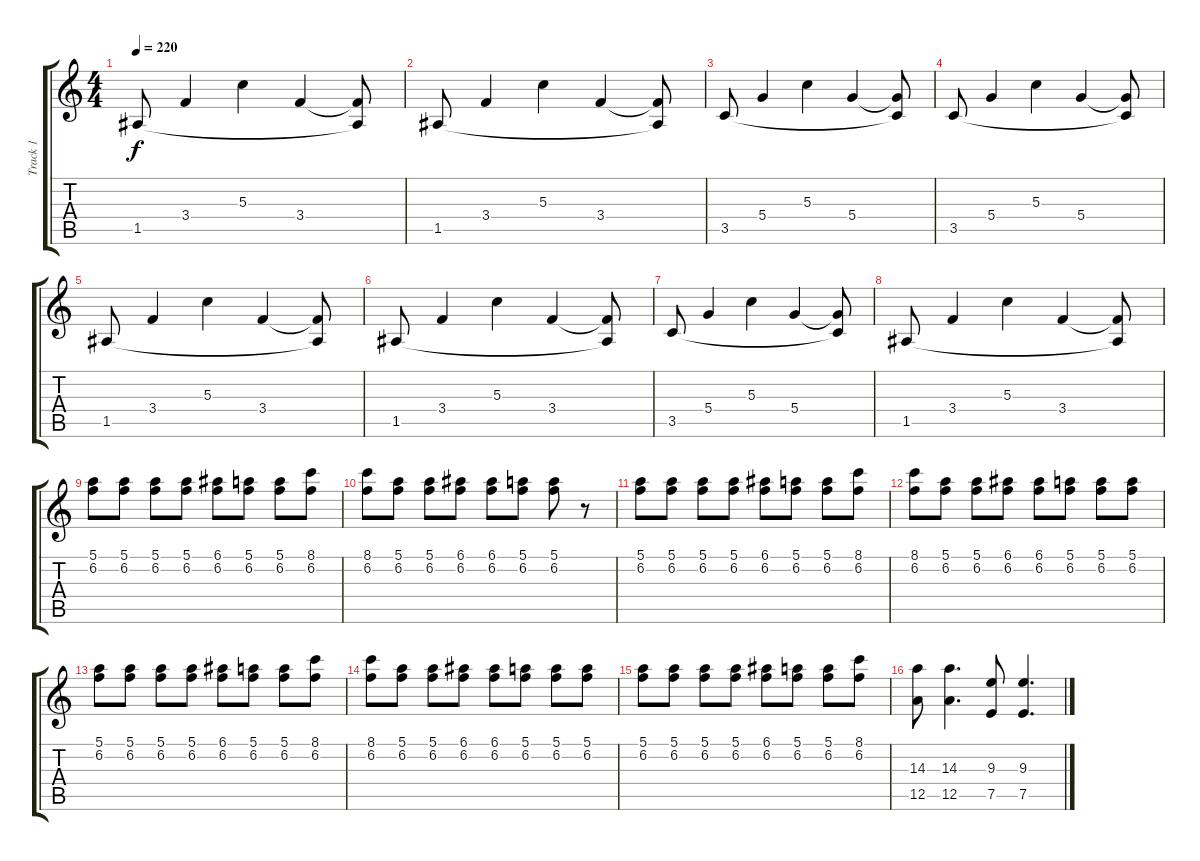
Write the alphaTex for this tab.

\track ("Track 1" "Track 1") {instrument distortionguitar}
\staff {score tabs}
\tuning (E4 B3 G3 D3 A2 D2) {hide}
\ts (4 4)
\tempo 220
\clef g2
\ks c
1.5.8{dy f} 3.4.4 5.3.4 3.4.4 (3.4{t} 1.5{t}).8 |
1.5.8 3.4.4 5.3.4 3.4.4 (3.4{t} 1.5{t}).8 |
3.5.8 5.4.4 5.3.4 5.4.4 (5.4{t} 3.5{t}).8 |
3.5.8 5.4.4 5.3.4 5.4.4 (5.4{t} 3.5{t}).8 |
1.5.8 3.4.4 5.3.4 3.4.4 (3.4{t} 1.5{t}).8 |
1.5.8 3.4.4 5.3.4 3.4.4 (3.4{t} 1.5{t}).8 |
3.5.8 5.4.4 5.3.4 5.4.4 (5.4{t} 3.5{t}).8 |
1.5.8 3.4.4 5.3.4 3.4.4 (3.4{t} 1.5{t}).8 |
(5.1 6.2).8 (5.1 6.2).8 (5.1 6.2).8 (5.1 6.2).8 (6.1 6.2).8 (5.1 6.2).8 (5.1 6.2).8 (8.1 6.2).8 |
(8.1 6.2).8 (5.1 6.2).8 (5.1 6.2).8 (6.1 6.2).8 (6.1 6.2).8 (5.1 6.2).8 (5.1 6.2).8 r.8 |
(5.1 6.2).8 (5.1 6.2).8 (5.1 6.2).8 (5.1 6.2).8 (6.1 6.2).8 (5.1 6.2).8 (5.1 6.2).8 (8.1 6.2).8 |
(8.1 6.2).8 (5.1 6.2).8 (5.1 6.2).8 (6.1 6.2).8 (6.1 6.2).8 (5.1 6.2).8 (5.1 6.2).8 (5.1 6.2).8 |
(5.1 6.2).8 (5.1 6.2).8 (5.1 6.2).8 (5.1 6.2).8 (6.1 6.2).8 (5.1 6.2).8 (5.1 6.2).8 (8.1 6.2).8 |
(8.1 6.2).8 (5.1 6.2).8 (5.1 6.2).8 (6.1 6.2).8 (6.1 6.2).8 (5.1 6.2).8 (5.1 6.2).8 (5.1 6.2).8 |
(5.1 6.2).8 (5.1 6.2).8 (5.1 6.2).8 (5.1 6.2).8 (6.1 6.2).8 (5.1 6.2).8 (5.1 6.2).8 (8.1 6.2).8 |
(14.3 12.5).8 (14.3 12.5).4{d} (9.3 7.5).8 (9.3 7.5).4{d}
